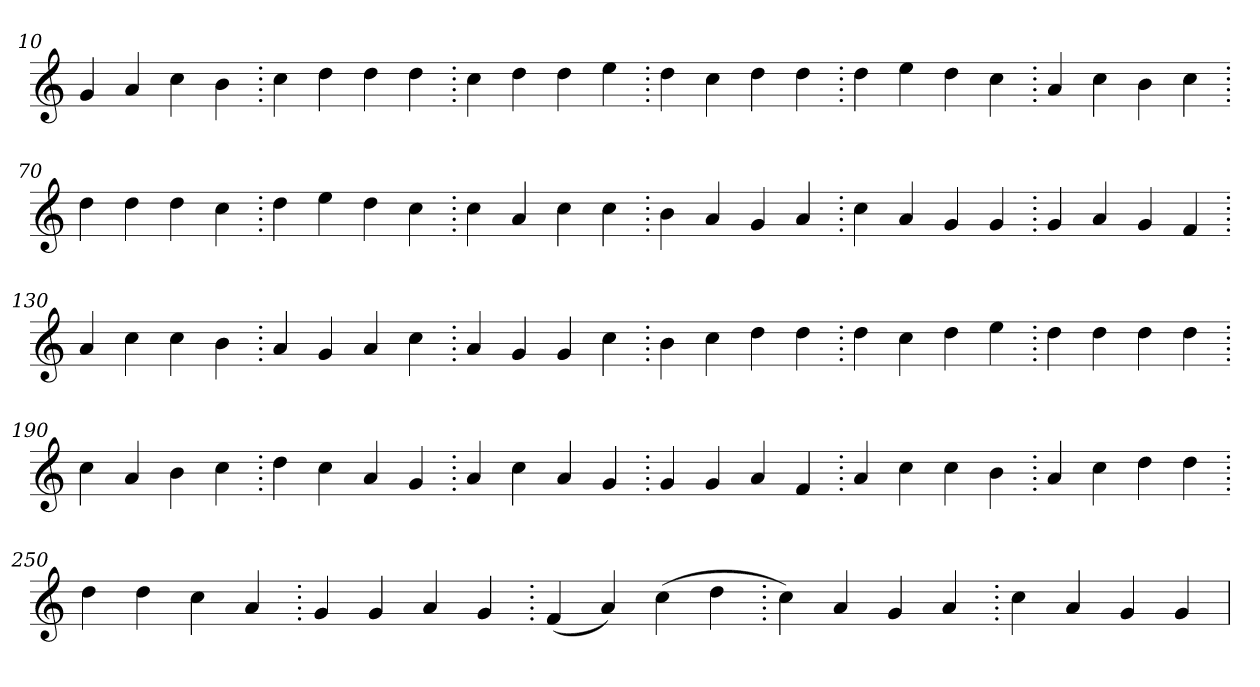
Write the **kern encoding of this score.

**kern
*part1
*staff1
*clefG2
=10.
4g
4a
4cc
4b
=20.
4cc
4dd
4dd
4dd
=30.
4cc
4dd
4dd
4ee
=40.
4dd
4cc
4dd
4dd
=50.
4dd
4ee
4dd
4cc
=60.
4a
4cc
4b
4cc
=70.
4dd
4dd
4dd
4cc
=80.
4dd
4ee
4dd
4cc
=90.
4cc
4a
4cc
4cc
=100.
4b
4a
4g
4a
=110.
4cc
4a
4g
4g
=120.
4g
4a
4g
4f
=130.
4a
4cc
4cc
4b
=140.
4a
4g
4a
4cc
=150.
4a
4g
4g
4cc
=160.
4b
4cc
4dd
4dd
=170.
4dd
4cc
4dd
4ee
=180.
4dd
4dd
4dd
4dd
=190.
4cc
4a
4b
4cc
=200.
4dd
4cc
4a
4g
=210.
4a
4cc
4a
4g
=220.
4g
4g
4a
4f
=230.
4a
4cc
4cc
4b
=240.
4a
4cc
4dd
4dd
=250.
4dd
4dd
4cc
4a
=260.
4g
4g
4a
4g
=270.
(>4f
4a)
(>4cc
4dd
=280.
4cc)
4a
4g
4a
=290.
4cc
4a
4g
4g
=
*-
